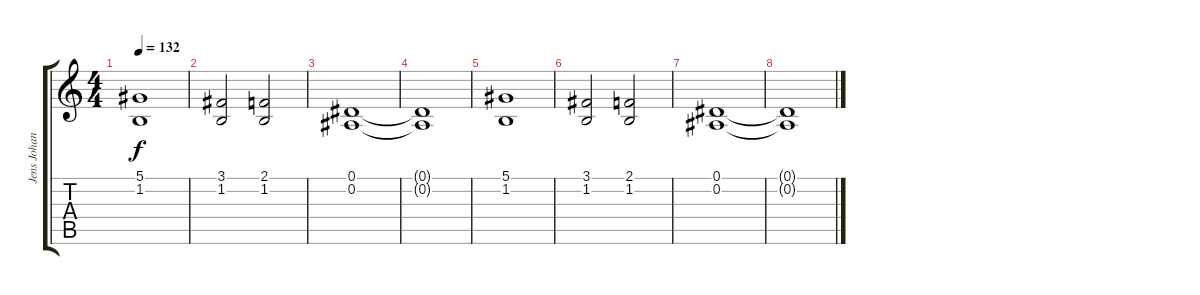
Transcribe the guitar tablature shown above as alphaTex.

\track ("Jens Johansson (Keyboard)" "Jens Johan") {instrument choiraahs}
\staff {score tabs}
\tuning (Eb4 Bb3 Gb3 Db3 Ab2 Eb2) {hide}
\ts (4 4)
\tempo 132
\clef g2
\ks c
(5.1 1.2).1{dy f} |
(3.1 1.2).2 (2.1 1.2).2 |
(0.1 0.2).1 |
(0.1{t} 0.2{t}).1 |
(5.1 1.2).1 |
(3.1 1.2).2 (2.1 1.2).2 |
(0.1 0.2).1 |
(0.1{t} 0.2{t}).1
